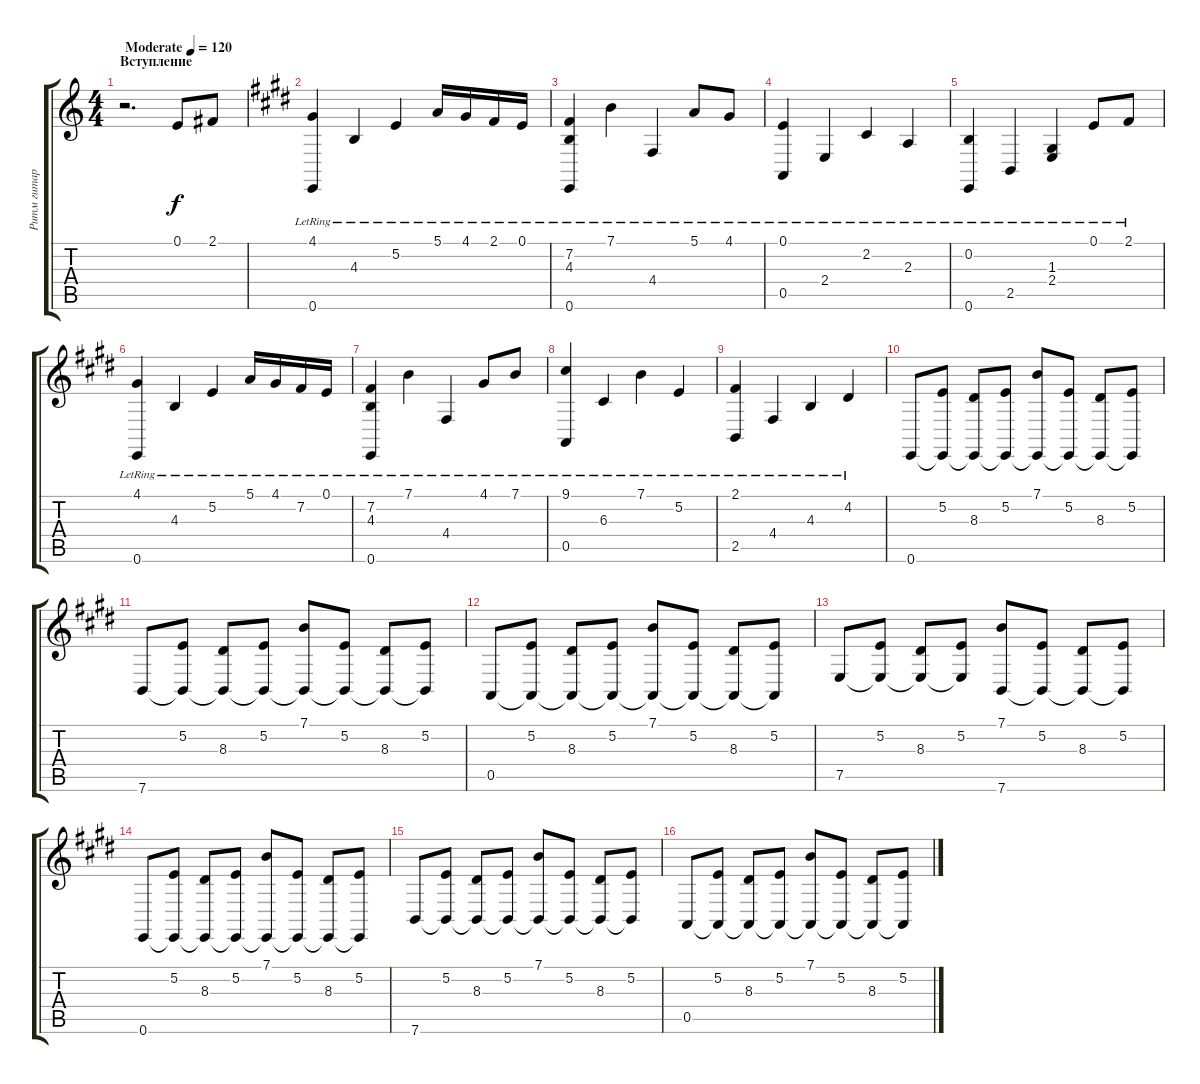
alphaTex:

\track ("Ритм гитара" "Ритм гитар") {instrument brightacousticpiano}
\staff {score tabs}
\tuning (E4 B3 G3 D3 A2 E2) {hide}
\ts (4 4)
\section ("" "Вступление")
\tempo (120 "Moderate")
\clef g2
\ks c
r.2{d dy f instrument brightacousticpiano} 0.1.8 2.1.8 |
\ks e
(4.1{lr} 0.6{lr}).4 4.3{lr}.4 5.2{lr}.4 5.1{lr}.16 4.1{lr}.16 2.1{lr}.16 0.1{lr}.16 |
(7.2{lr} 4.3{lr} 0.6{lr}).4 7.1{lr}.4 4.4{lr}.4 5.1{lr}.8 4.1{lr}.8 |
(0.1{lr} 0.5{lr}).4 2.4{lr}.4 2.2{lr}.4 2.3{lr}.4 |
(0.2{lr} 0.6{lr}).4 2.5{lr}.4 (1.3{lr} 2.4{lr}).4 0.1{lr}.8 2.1{lr}.8 |
(4.1{lr} 0.6{lr}).4 4.3{lr}.4 5.2{lr}.4 5.1{lr}.16 4.1{lr}.16 7.2{lr}.16 0.1{lr}.16 |
(7.2{lr} 4.3{lr} 0.6{lr}).4 7.1{lr}.4 4.4{lr}.4 4.1{lr}.8 7.1{lr}.8 |
(9.1{lr} 0.5{lr}).4 6.3{lr}.4 7.1{lr}.4 5.2{lr}.4 |
(2.1{lr} 2.5{lr}).4 4.4{lr}.4 4.3{lr}.4 4.2{lr}.4 |
0.6.8 (5.2 0.6{t}).8 (8.3 0.6{t}).8 (5.2 0.6{t}).8 (7.1 0.6{t}).8 (5.2 0.6{t}).8 (8.3 0.6{t}).8 (5.2 0.6{t}).8 |
7.6.8 (5.2 7.6{t}).8 (8.3 7.6{t}).8 (5.2 7.6{t}).8 (7.1 7.6{t}).8 (5.2 7.6{t}).8 (8.3 7.6{t}).8 (5.2 7.6{t}).8 |
0.5.8 (5.2 0.5{t}).8 (8.3 0.5{t}).8 (5.2 0.5{t}).8 (7.1 0.5{t}).8 (5.2 0.5{t}).8 (8.3 0.5{t}).8 (5.2 0.5{t}).8 |
7.5.8 (5.2 7.5{t}).8 (8.3 7.5{t}).8 (5.2 7.5{t}).8 (7.1 7.6).8 (5.2 7.6{t}).8 (8.3 7.6{t}).8 (5.2 7.6{t}).8 |
0.6.8 (5.2 0.6{t}).8 (8.3 0.6{t}).8 (5.2 0.6{t}).8 (7.1 0.6{t}).8 (5.2 0.6{t}).8 (8.3 0.6{t}).8 (5.2 0.6{t}).8 |
7.6.8 (5.2 7.6{t}).8 (8.3 7.6{t}).8 (5.2 7.6{t}).8 (7.1 7.6{t}).8 (5.2 7.6{t}).8 (8.3 7.6{t}).8 (5.2 7.6{t}).8 |
0.5.8 (5.2 0.5{t}).8 (8.3 0.5{t}).8 (5.2 0.5{t}).8 (7.1 0.5{t}).8 (5.2 0.5{t}).8 (8.3 0.5{t}).8 (5.2 0.5{t}).8
